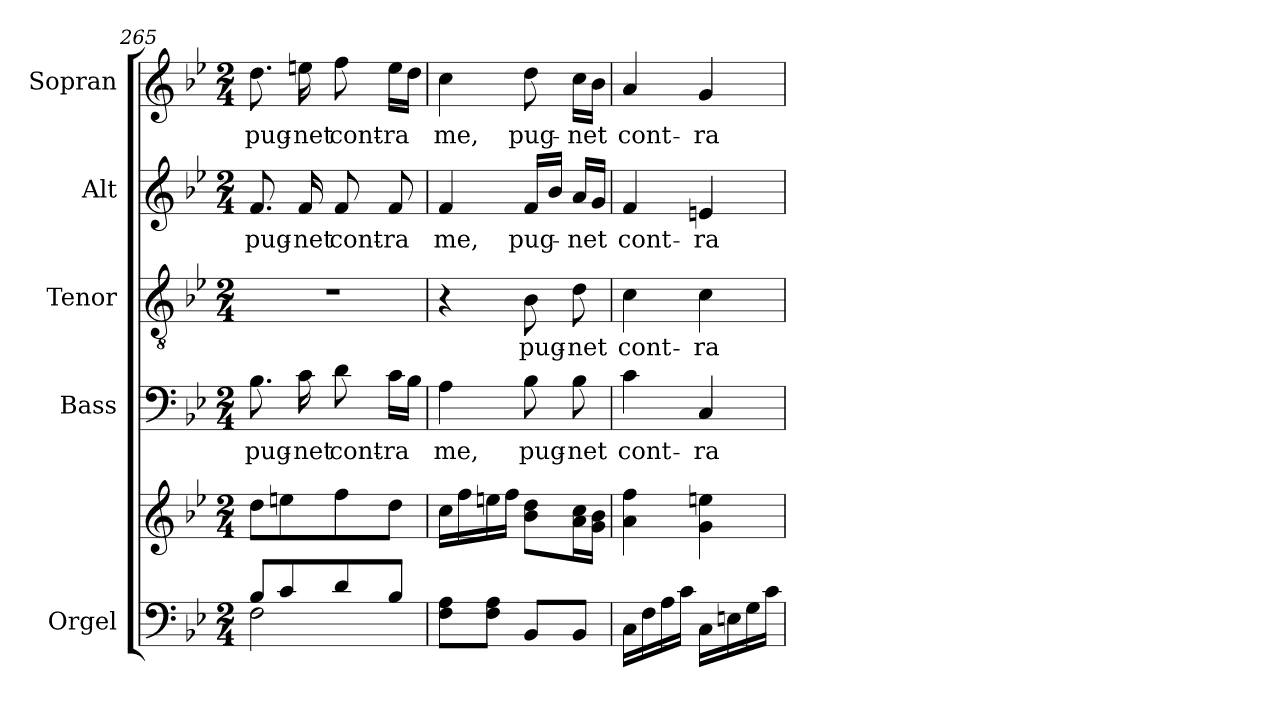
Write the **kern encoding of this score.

**kern	**kern	**kern	**text	**kern	**text	**kern	**text	**kern	**text
*part5	*part5	*part4	*part4	*part3	*part3	*part2	*part2	*part1	*part1
*staff6	*staff5	*staff4	*staff4	*staff3	*staff3	*staff2	*staff2	*staff1	*staff1
*I"Orgel	*	*I"Bass	*	*I"Tenor	*	*I"Alt	*	*I"Sopran	*
*I'Org.	*	*I'B.	*	*I'T.	*	*I'A.	*	*I'S.	*
*clefF4	*clefG2	*clefF4	*	*clefGv2	*	*clefG2	*	*clefG2	*
*k[b-e-]	*k[b-e-]	*k[b-e-]	*	*k[b-e-]	*	*k[b-e-]	*	*k[b-e-]	*
*B-:	*B-:	*B-:	*	*B-:	*	*B-:	*	*B-:	*
*M2/4	*M2/4	*M2/4	*	*M2/4	*	*M2/4	*	*M2/4	*
=265	=265	=265	=265	=265	=265	=265	=265	=265	=265
*^	*	*	*	*	*	*	*	*	*
!	!	!	!	!LO:LY:b	!	!	!	!LO:LY:b	!	!LO:LY:b
8B-/L	2F\	8dd\L	8.B-\	pug-	2r	.	8.f/	pug-	8.dd\	pug-
8c/	.	8een\	.	.	.	.	.	.	.	.
!	!	!	!	!LO:LY:b	!	!	!	!LO:LY:b	!	!LO:LY:b
.	.	.	16c\	-net	.	.	16f/	-net	16een\	-net
!	!	!	!	!LO:LY:b	!	!	!	!LO:LY:b	!	!LO:LY:b
8d/	.	8ff\	8d\	cont-	.	.	8f/	cont-	8ff\	cont-
!	!	!	!	!LO:LY:b	!	!	!	!LO:LY:b	!	!LO:LY:b
8B-/J	.	8dd\J	16c\LL	-ra	.	.	8f/	-ra	16ee\LL	-ra
.	.	.	16B-\JJ	.	.	.	.	.	16dd\JJ	.
*v	*v	*	*	*	*	*	*	*	*	*
=266	=266	=266	=266	=266	=266	=266	=266	=266	=266
!	!	!	!LO:LY:b	!	!	!	!LO:LY:b	!	!LO:LY:b
8F\ 8A\L	16cc\LL	4A\	me,	4r	.	4f/	me,	4cc\	me,
.	16ff\	.	.	.	.	.	.	.	.
8F\ 8A\J	16een\	.	.	.	.	.	.	.	.
.	16ff\JJ	.	.	.	.	.	.	.	.
!	!	!	!LO:LY:b	!	!LO:LY:b	!	!LO:LY:b	!	!LO:LY:b
8BB-/L	8b-\ 8dd\L	8B-\	pug-	8B-\	pug-	16f/LL	pug-	8dd\	pug-
.	.	.	.	.	.	16b-/JJ	.	.	.
!	!	!	!LO:LY:b	!	!LO:LY:b	!	!LO:LY:b	!	!LO:LY:b
8BB-/J	16a\ 16cc\L	8B-\	-net	8d\	-net	16a/LL	-net	16cc\LL	-net
.	16g\ 16b-\JJ	.	.	.	.	16g/JJ	.	16b-\JJ	.
!!LO:LB:g=z
=267	=267	=267	=267	=267	=267	=267	=267	=267	=267
!	!	!	!LO:LY:b	!	!LO:LY:b	!	!LO:LY:b	!	!LO:LY:b
16C\LL	4a\ 4ff\	4c\	cont-	4c\	cont-	4f/	cont-	4a/	cont-
16F\	.	.	.	.	.	.	.	.	.
16A\	.	.	.	.	.	.	.	.	.
16c\JJ	.	.	.	.	.	.	.	.	.
!	!	!	!LO:LY:b	!	!LO:LY:b	!	!LO:LY:b	!	!LO:LY:b
16C\LL	4g\ 4een\	4C/	-ra	4c\	-ra	4en/	-ra	4g/	-ra
16En\	.	.	.	.	.	.	.	.	.
16G\	.	.	.	.	.	.	.	.	.
16c\JJ	.	.	.	.	.	.	.	.	.
=	=	=	=	=	=	=	=	=	=
*-	*-	*-	*-	*-	*-	*-	*-	*-	*-
